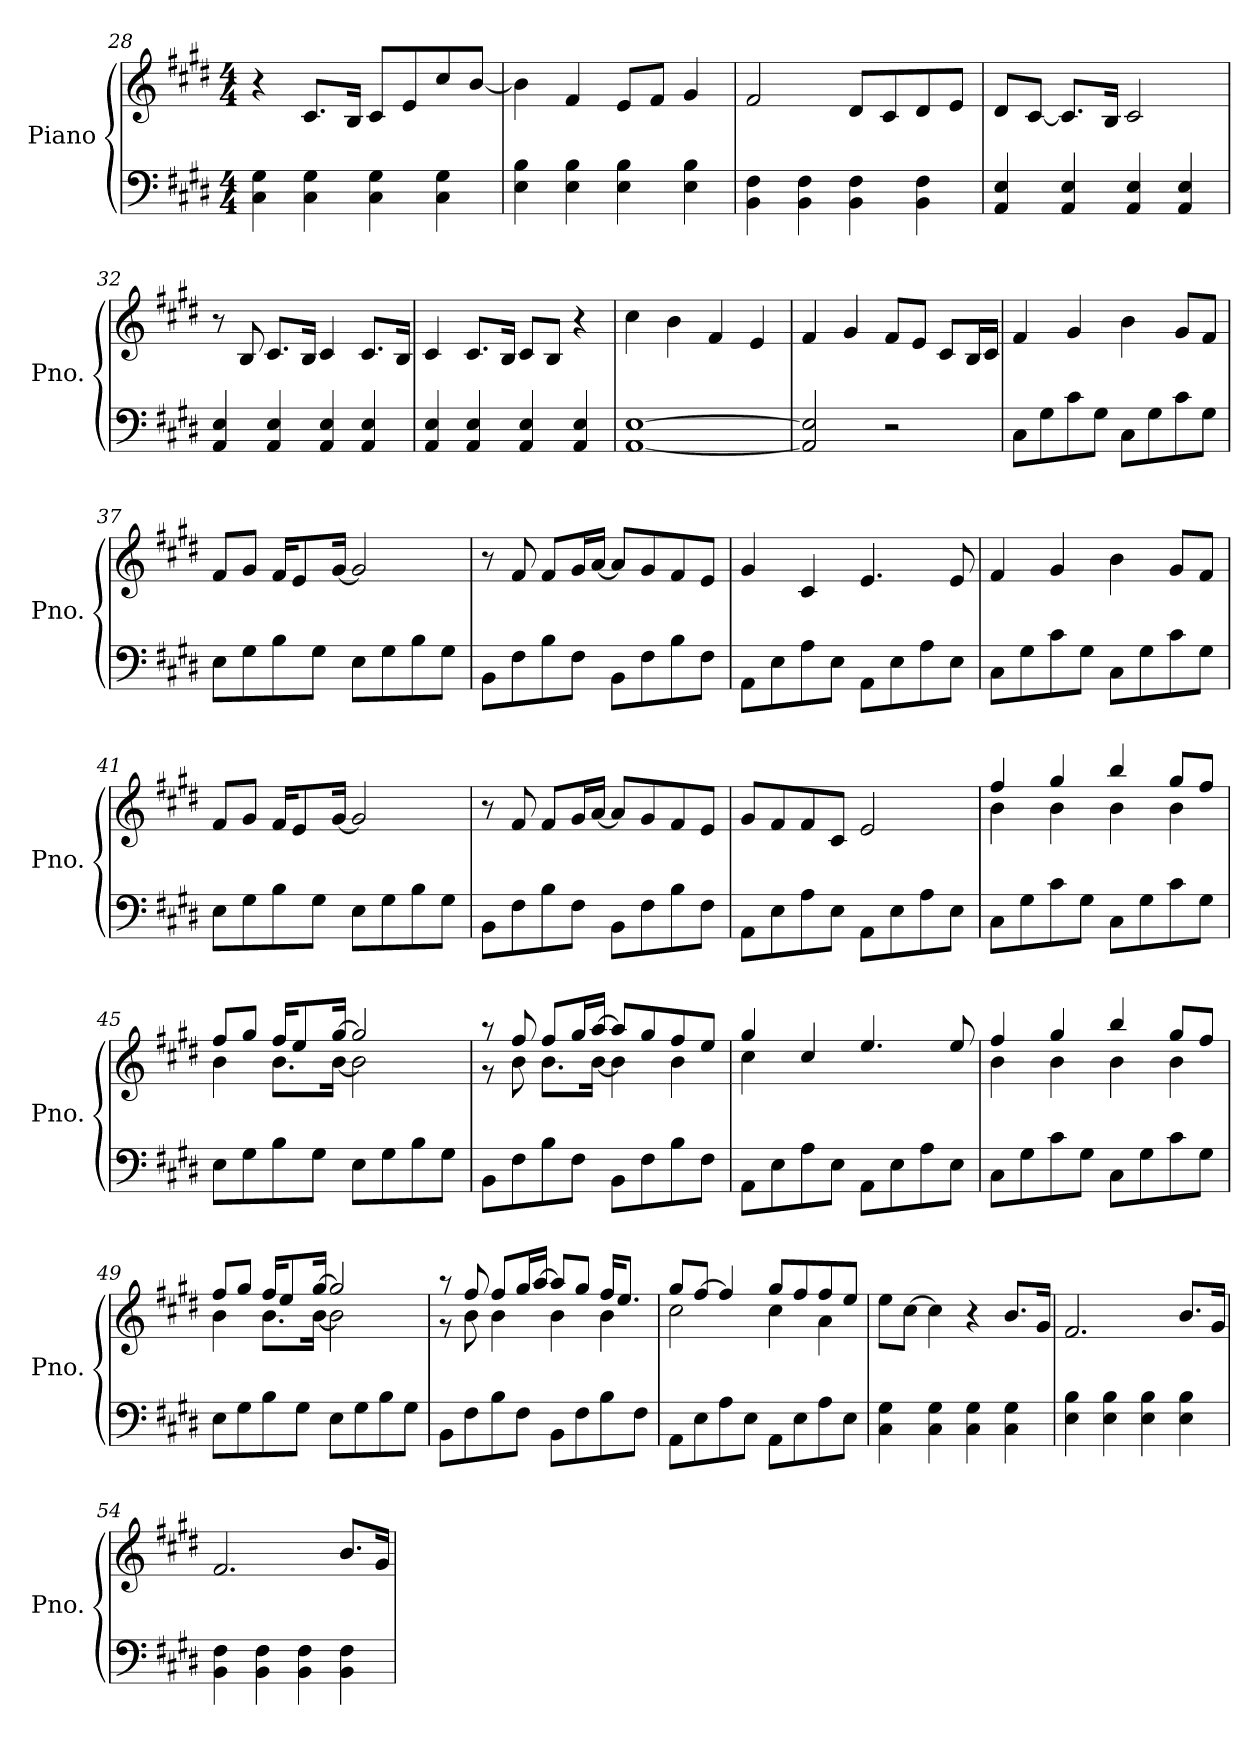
**kern	**kern
*part1	*part1
*staff2	*staff1
*I"Piano	*
*I'Pno.	*
*clefF4	*clefG2
*k[f#c#g#d#]	*k[f#c#g#d#]
*M4/4	*M4/4
=28	=28
4C#\ 4G#\	4r
4C#\ 4G#\	8.c#/L
.	16B/Jk
4C#\ 4G#\	8c#/L
.	8e/
4C#\ 4G#\	8cc#/
.	[8b/J
=29	=29
4E\ 4B\	4b\]
4E\ 4B\	4f#/
4E\ 4B\	8e/L
.	8f#/J
4E\ 4B\	4g#/
=30	=30
4BB\ 4F#\	2f#/
4BB\ 4F#\	.
4BB\ 4F#\	8d#/L
.	8c#/
4BB\ 4F#\	8d#/
.	8e/J
=31	=31
4AA/ 4E/	8d#/L
.	[8c#/J
4AA/ 4E/	8.c#/L]
.	16B/Jk
4AA/ 4E/	2c#/
4AA/ 4E/	.
!!LO:PB:g=z
=32	=32
4AA/ 4E/	8r
.	8B/
4AA/ 4E/	8.c#/L
.	16B/Jk
4AA/ 4E/	4c#/
4AA/ 4E/	8.c#/L
.	16B/Jk
=33	=33
4AA/ 4E/	4c#/
4AA/ 4E/	8.c#/L
.	16B/Jk
4AA/ 4E/	8c#/L
.	8B/J
4AA/ 4E/	4r
=34	=34
[1AA [1E	4cc#\
.	4b\
.	4f#/
.	4e/
=35	=35
2AA/] 2E/]	4f#/
.	4g#/
2r	8f#/L
.	8e/J
.	8c#/L
.	16B/L
.	16c#/JJ
=36	=36
8C#\L	4f#/
8G#\	.
8c#\	4g#/
8G#\J	.
8C#\L	4b\
8G#\	.
8c#\	8g#/L
8G#\J	8f#/J
!!LO:LB:g=z
=37	=37
8E\L	8f#/L
8G#\	8g#/J
8B\	16f#/KL
.	8e/
8G#\J	.
.	[16g#/Jk
8E\L	2g#/]
8G#\	.
8B\	.
8G#\J	.
=38	=38
8BB\L	8r
8F#\	8f#/
8B\	8f#/L
8F#\J	16g#/L
.	[16a/JJ
8BB\L	8a/L]
8F#\	8g#/
8B\	8f#/
8F#\J	8e/J
=39	=39
8AA\L	4g#/
8E\	.
8A\	4c#/
8E\J	.
8AA\L	4.e/
8E\	.
8A\	.
8E\J	8e/
=40	=40
8C#\L	4f#/
8G#\	.
8c#\	4g#/
8G#\J	.
8C#\L	4b\
8G#\	.
8c#\	8g#/L
8G#\J	8f#/J
=41	=41
8E\L	8f#/L
8G#\	8g#/J
8B\	16f#/KL
.	8e/
8G#\J	.
.	[16g#/Jk
8E\L	2g#/]
8G#\	.
8B\	.
8G#\J	.
!!LO:LB:g=z
=42	=42
8BB\L	8r
8F#\	8f#/
8B\	8f#/L
8F#\J	16g#/L
.	[16a/JJ
8BB\L	8a/L]
8F#\	8g#/
8B\	8f#/
8F#\J	8e/J
=43	=43
8AA\L	8g#/L
8E\	8f#/
8A\	8f#/
8E\J	8c#/J
8AA\L	2e/
8E\	.
8A\	.
8E\J	.
=44	=44
*	*^
8C#\L	4ff#/	4b\
8G#\	.	.
8c#\	4gg#/	4b\
8G#\J	.	.
8C#\L	4bb/	4b\
8G#\	.	.
8c#\	8gg#/L	4b\
8G#\J	8ff#/J	.
=45	=45	=45
8E\L	8ff#/L	4b\
8G#\	8gg#/J	.
8B\	16ff#/KL	8.b\L
.	8ee/	.
8G#\J	.	.
.	[16gg#/Jk	[16b\Jk
8E\L	2gg#/]	2b\]
8G#\	.	.
8B\	.	.
8G#\J	.	.
!!LO:LB:g=z	!!
=46	=46	=46
8BB\L	8r	8r
8F#\	8ff#/	8b\
8B\	8ff#/L	8.b\L
8F#\J	16gg#/L	.
.	[16aa/JJ	[16b\Jk
8BB\L	8aa/L]	4b\]
8F#\	8gg#/	.
8B\	8ff#/	4b\
8F#\J	8ee/J	.
=47	=47	=47
8AA\L	4gg#/	4cc#\
8E\	.	.
8A\	4cc#/	2.ryy
8E\J	.	.
8AA\L	4.ee/	.
8E\	.	.
8A\	.	.
8E\J	8ee/	.
=48	=48	=48
8C#\L	4ff#/	4b\
8G#\	.	.
8c#\	4gg#/	4b\
8G#\J	.	.
8C#\L	4bb/	4b\
8G#\	.	.
8c#\	8gg#/L	4b\
8G#\J	8ff#/J	.
=49	=49	=49
8E\L	8ff#/L	4b\
8G#\	8gg#/J	.
8B\	16ff#/KL	8.b\L
.	8ee/	.
8G#\J	.	.
.	[16gg#/Jk	[16b\Jk
8E\L	2gg#/]	2b\]
8G#\	.	.
8B\	.	.
8G#\J	.	.
!!LO:LB:g=z	!!
=50	=50	=50
8BB\L	8r	8r
8F#\	8ff#/	8b\
8B\	8ff#/L	4b\
8F#\J	16gg#/L	.
.	[16aa/JJ	.
8BB\L	8aa/L]	4b\
8F#\	8gg#/J	.
8B\	16ff#/KL	4b\
.	8.ee/J	.
8F#\J	.	.
=51	=51	=51
8AA\L	8gg#/L	2cc#\
8E\	[8ff#/J	.
8A\	4ff#/]	.
8E\J	.	.
8AA\L	8gg#/L	4cc#\
8E\	8ff#/	.
8A\	8ff#/	4a\
8E\J	8ee/J	.
*	*v	*v
=52	=52
4C#\ 4G#\	8ee\L
.	[8cc#\J
4C#\ 4G#\	4cc#\]
4C#\ 4G#\	4r
4C#\ 4G#\	8.b/L
.	16g#/Jk
=53	=53
4E\ 4B\	2.f#/
4E\ 4B\	.
4E\ 4B\	.
4E\ 4B\	8.b/L
.	16g#/Jk
=54	=54
4BB\ 4F#\	2.f#/
4BB\ 4F#\	.
4BB\ 4F#\	.
4BB\ 4F#\	8.b/L
.	16g#/Jk
=	=
*-	*-
